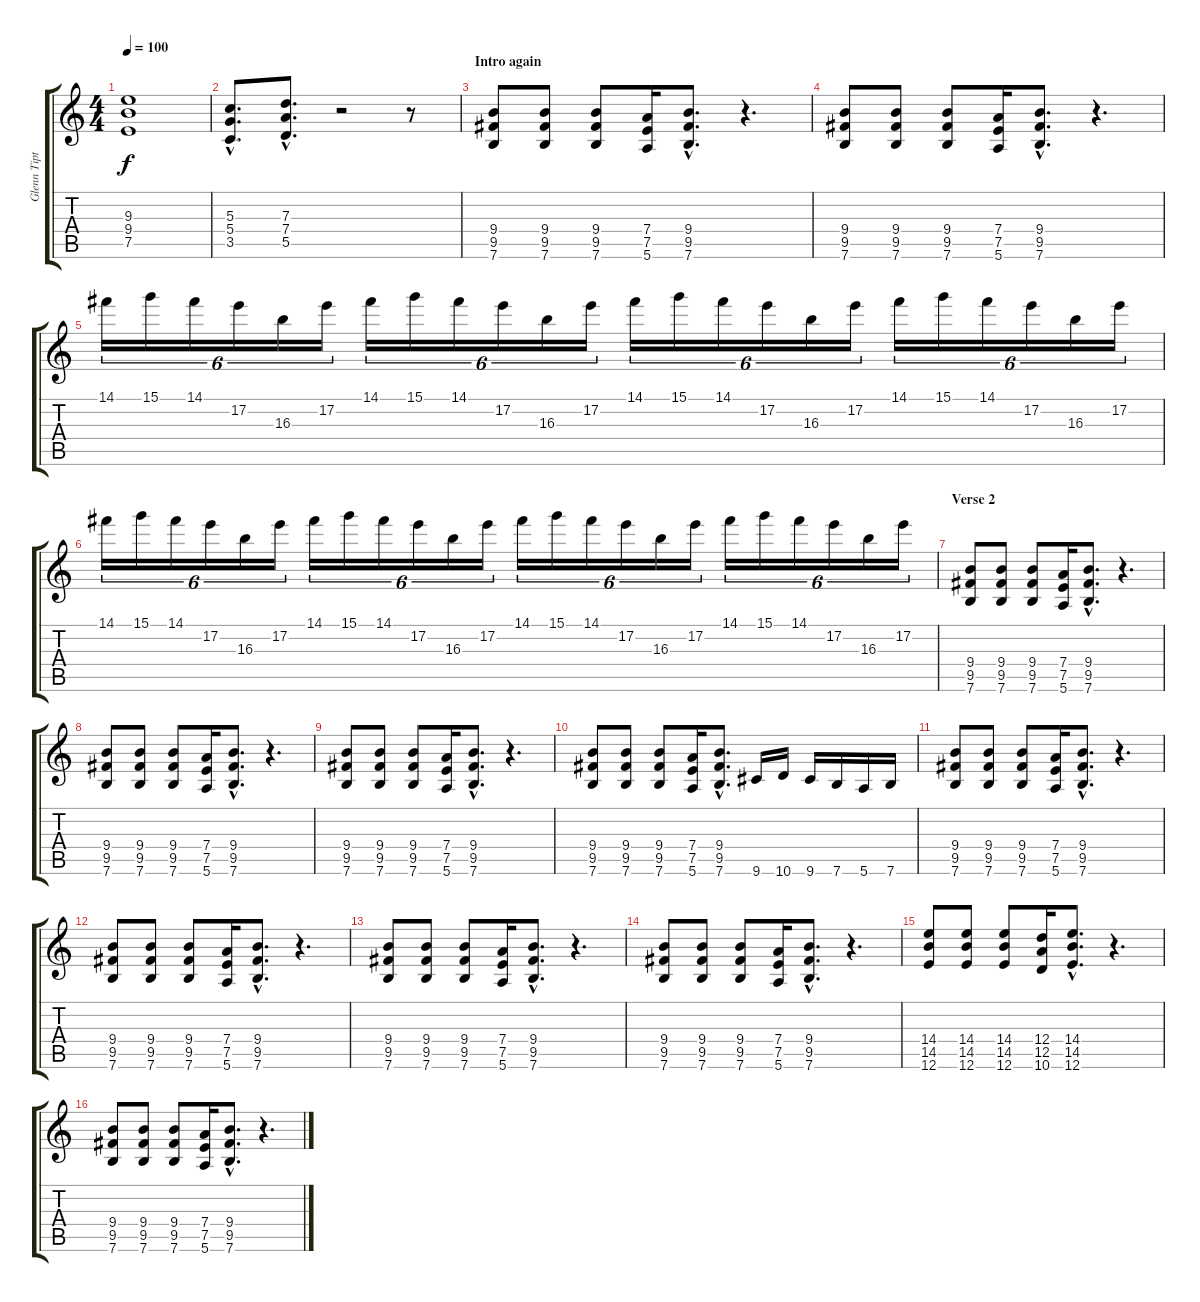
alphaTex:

\track ("Glenn Tipton" "Glenn Tipt") {instrument distortionguitar}
\staff {score tabs}
\tuning (E4 B3 G3 D3 A2 E2) {hide}
\ts (4 4)
\tempo 100
\clef g2
\ks c
(9.3 9.4 7.5).1{dy f} |
(5.3{hac} 5.4{hac} 3.5{hac}).8{d} (7.3{hac} 7.4{hac} 5.5{hac}).8{d} r.2 r.8 |
\section ("" "Intro again")
(9.4 9.5 7.6).8 (9.4 9.5 7.6).8 (9.4 9.5 7.6).8 (7.4 7.5 5.6).16 (9.4{hac} 9.5{hac} 7.6{hac}).8{d} r.4{d} |
(9.4 9.5 7.6).8 (9.4 9.5 7.6).8 (9.4 9.5 7.6).8 (7.4 7.5 5.6).16 (9.4{hac} 9.5{hac} 7.6{hac}).8{d} r.4{d} |
14.1.16{tu (6 4)} 15.1.16{tu (6 4)} 14.1.16{tu (6 4)} 17.2.16{tu (6 4)} 16.3.16{tu (6 4)} 17.2.16{tu (6 4)} 14.1.16{tu (6 4)} 15.1.16{tu (6 4)} 14.1.16{tu (6 4)} 17.2.16{tu (6 4)} 16.3.16{tu (6 4)} 17.2.16{tu (6 4)} 14.1.16{tu (6 4)} 15.1.16{tu (6 4)} 14.1.16{tu (6 4)} 17.2.16{tu (6 4)} 16.3.16{tu (6 4)} 17.2.16{tu (6 4)} 14.1.16{tu (6 4)} 15.1.16{tu (6 4)} 14.1.16{tu (6 4)} 17.2.16{tu (6 4)} 16.3.16{tu (6 4)} 17.2.16{tu (6 4)} |
14.1.16{tu (6 4)} 15.1.16{tu (6 4)} 14.1.16{tu (6 4)} 17.2.16{tu (6 4)} 16.3.16{tu (6 4)} 17.2.16{tu (6 4)} 14.1.16{tu (6 4)} 15.1.16{tu (6 4)} 14.1.16{tu (6 4)} 17.2.16{tu (6 4)} 16.3.16{tu (6 4)} 17.2.16{tu (6 4)} 14.1.16{tu (6 4)} 15.1.16{tu (6 4)} 14.1.16{tu (6 4)} 17.2.16{tu (6 4)} 16.3.16{tu (6 4)} 17.2.16{tu (6 4)} 14.1.16{tu (6 4)} 15.1.16{tu (6 4)} 14.1.16{tu (6 4)} 17.2.16{tu (6 4)} 16.3.16{tu (6 4)} 17.2.16{tu (6 4)} |
\section ("" "Verse 2")
(9.4 9.5 7.6).8 (9.4 9.5 7.6).8 (9.4 9.5 7.6).8 (7.4 7.5 5.6).16 (9.4{hac} 9.5{hac} 7.6{hac}).8{d} r.4{d} |
(9.4 9.5 7.6).8 (9.4 9.5 7.6).8 (9.4 9.5 7.6).8 (7.4 7.5 5.6).16 (9.4{hac} 9.5{hac} 7.6{hac}).8{d} r.4{d} |
(9.4 9.5 7.6).8 (9.4 9.5 7.6).8 (9.4 9.5 7.6).8 (7.4 7.5 5.6).16 (9.4{hac} 9.5{hac} 7.6{hac}).8{d} r.4{d} |
(9.4 9.5 7.6).8 (9.4 9.5 7.6).8 (9.4 9.5 7.6).8 (7.4 7.5 5.6).16 (9.4{hac} 9.5{hac} 7.6{hac}).8{d} 9.6.16 10.6.16 9.6.16 7.6.16 5.6.16 7.6.16 |
(9.4 9.5 7.6).8 (9.4 9.5 7.6).8 (9.4 9.5 7.6).8 (7.4 7.5 5.6).16 (9.4{hac} 9.5{hac} 7.6{hac}).8{d} r.4{d} |
(9.4 9.5 7.6).8 (9.4 9.5 7.6).8 (9.4 9.5 7.6).8 (7.4 7.5 5.6).16 (9.4{hac} 9.5{hac} 7.6{hac}).8{d} r.4{d} |
(9.4 9.5 7.6).8 (9.4 9.5 7.6).8 (9.4 9.5 7.6).8 (7.4 7.5 5.6).16 (9.4{hac} 9.5{hac} 7.6{hac}).8{d} r.4{d} |
(9.4 9.5 7.6).8 (9.4 9.5 7.6).8 (9.4 9.5 7.6).8 (7.4 7.5 5.6).16 (9.4{hac} 9.5{hac} 7.6{hac}).8{d} r.4{d} |
(14.4 14.5 12.6).8 (14.4 14.5 12.6).8 (14.4 14.5 12.6).8 (12.4 12.5 10.6).16 (14.4{hac} 14.5{hac} 12.6{hac}).8{d} r.4{d} |
(9.4 9.5 7.6).8 (9.4 9.5 7.6).8 (9.4 9.5 7.6).8 (7.4 7.5 5.6).16 (9.4{hac} 9.5{hac} 7.6{hac}).8{d} r.4{d}
